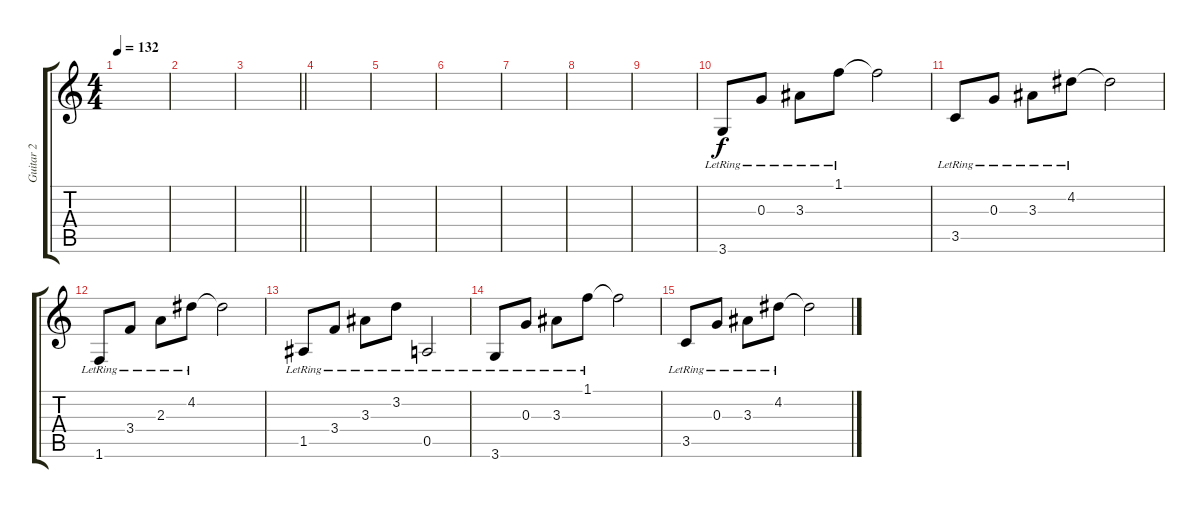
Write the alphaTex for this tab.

\track ("Guitar 2" "Guitar 2") {instrument acousticguitarsteel}
\staff {score tabs}
\tuning (E4 B3 G3 D3 A2 E2) {hide}
\ts (4 4)
\tempo 132
\clef g2
\ks c
|
|
\barLineRight lightlight
|
|
|
|
|
|
|
3.6{lr}.8 0.3{lr}.8 3.3{lr}.8 1.1{lr}.8 1.1{t}.2 |
3.5{lr}.8 0.3{lr}.8 3.3{lr}.8 4.2{lr}.8 4.2{t}.2 |
1.6{lr}.8 3.4{lr}.8 2.3{lr}.8 4.2{lr}.8 4.2{t}.2 |
1.5{lr}.8 3.4{lr}.8 3.3{lr}.8 3.2{lr}.8 0.5{lr}.2 |
3.6{lr}.8 0.3{lr}.8 3.3{lr}.8 1.1{lr}.8 1.1{t}.2 |
3.5{lr}.8 0.3{lr}.8 3.3{lr}.8 4.2{lr}.8 4.2{t}.2
